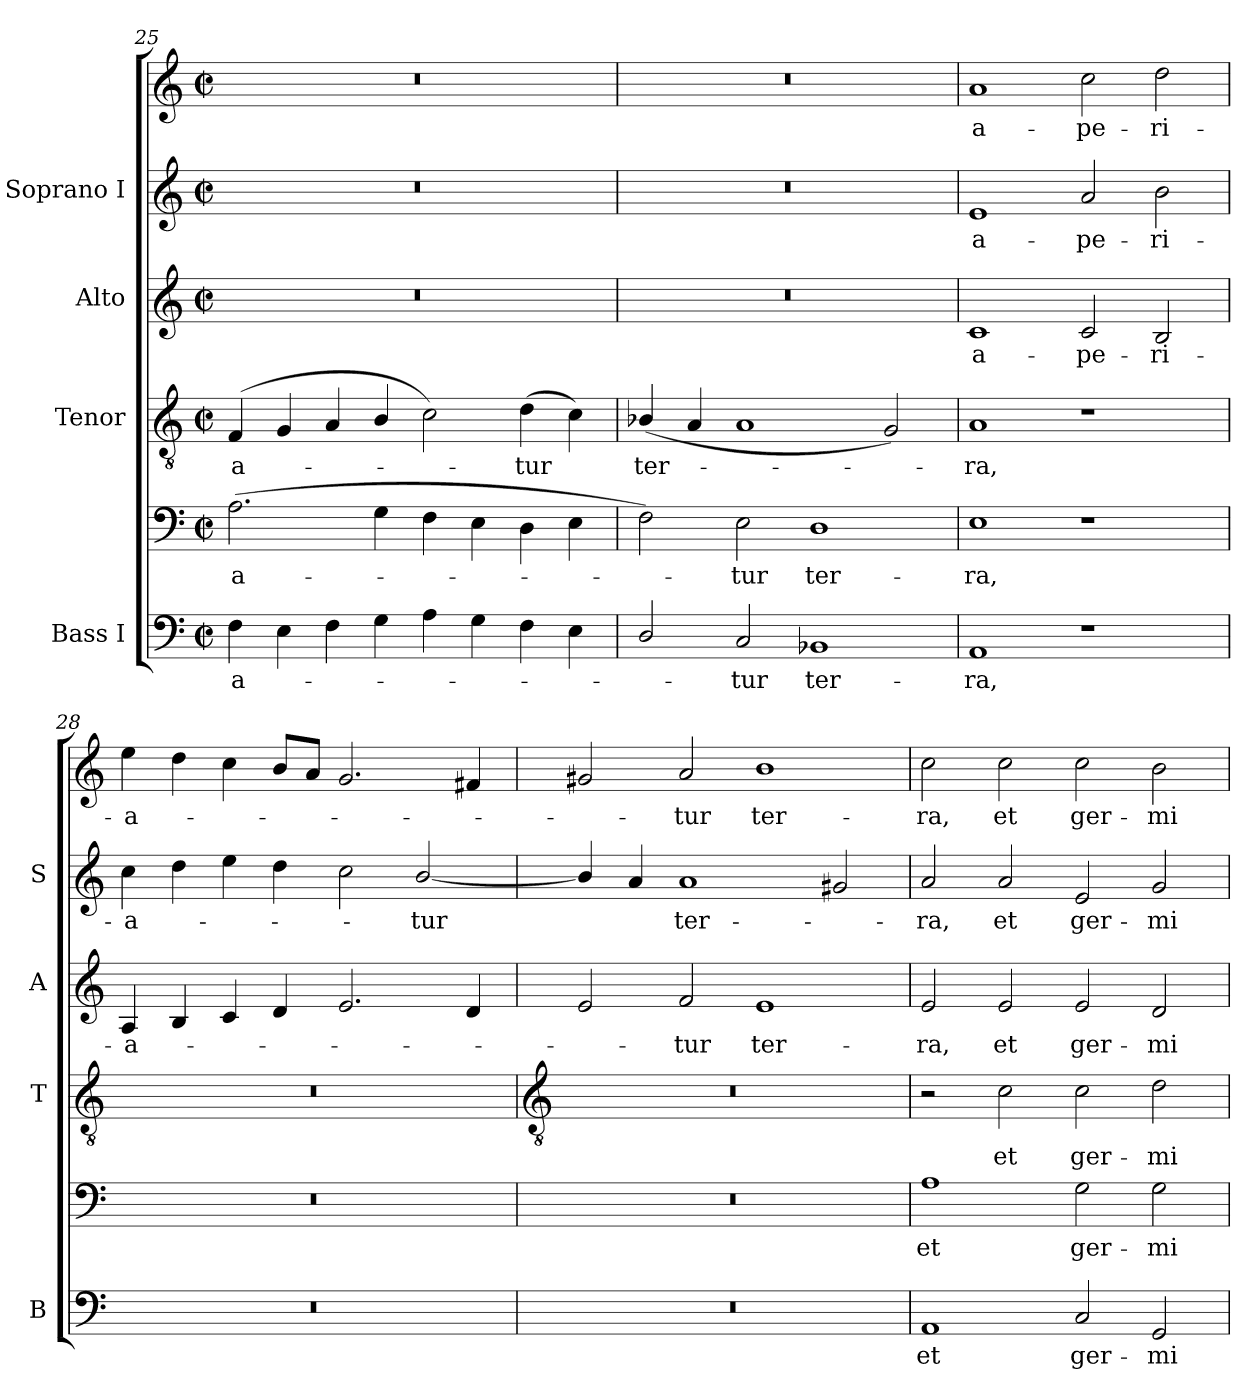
**kern	**text	**kern	**text	**kern	**text	**kern	**text	**kern	**text	**kern	**text
*part4	*part4	*part4	*part4	*part3	*part3	*part2	*part2	*part1	*part1	*part1	*part1
*staff6	*staff6	*staff5	*staff5	*staff4	*staff4	*staff3	*staff3	*staff2	*staff2	*staff1	*staff1
*I"Bass I	*	*	*	*I"Tenor	*	*I"Alto	*	*I"Soprano I	*	*	*
*I'B	*	*	*	*I'T	*	*I'A	*	*I'S	*	*	*
*clefF4	*	*clefF4	*	*clefGv2	*	*clefG2	*	*clefG2	*	*clefG2	*
*k[]	*	*k[]	*	*k[]	*	*k[]	*	*k[]	*	*k[]	*
*C:	*	*C:	*	*C:	*	*C:	*	*C:	*	*C:	*
*M4/2	*	*M4/2	*	*M4/2	*	*M4/2	*	*M4/2	*	*M4/2	*
*met(c|)	*	*met(c|)	*	*met(c|)	*	*met(c|)	*	*met(c|)	*	*met(c|)	*
=25	=25	=25	=25	=25	=25	=25	=25	=25	=25	=25	=25
!	!LO:LY:b	!	!LO:LY:b	!	!LO:LY:b	!	!	!	!	!	!
4F	a-	(>2.A	-a-	(<4F	-a-	0r	.	0r	.	0r	.
4E	.	.	.	4G	.	.	.	.	.	.	.
4F	.	.	.	4A	.	.	.	.	.	.	.
4G	.	4G	.	4B/	.	.	.	.	.	.	.
4A	.	4F	.	2c)	.	.	.	.	.	.	.
4G	.	4E	.	.	.	.	.	.	.	.	.
!	!	!	!	!	!LO:LY:b	!	!	!	!	!	!
4F	.	4D	.	(>4d	tur	.	.	.	.	.	.
4E	.	4E	.	4c)	.	.	.	.	.	.	.
=26	=26	=26	=26	=26	=26	=26	=26	=26	=26	=26	=26
!	!	!	!	!	!LO:LY:b	!	!	!	!	!	!
2D/	.	2F)	.	(<4B-X/	ter-	0r	.	0r	.	0r	.
.	.	.	.	4A	.	.	.	.	.	.	.
!	!LO:LY:b	!	!LO:LY:b	!	!	!	!	!	!	!	!
2C	-tur	2E	tur	1A	.	.	.	.	.	.	.
!	!LO:LY:b	!	!LO:LY:b	!	!	!	!	!	!	!	!
1BB-X	ter-	1D	ter-	.	.	.	.	.	.	.	.
.	.	.	.	2G)	.	.	.	.	.	.	.
=27	=27	=27	=27	=27	=27	=27	=27	=27	=27	=27	=27
!	!LO:LY:b	!	!LO:LY:b	!	!LO:LY:b	!	!LO:LY:b	!	!LO:LY:b	!	!LO:LY:b
1AA	ra,	1E	-ra,	1A	ra,	1c	a-	1e	-a-	1a	a-
!	!	!	!	!	!	!	!LO:LY:b	!	!LO:LY:b	!	!LO:LY:b
1r	.	1r	.	1r	.	2c	-pe-	2a	-pe-	2cc	-pe-
!	!	!	!	!	!	!	!LO:LY:b	!	!LO:LY:b	!	!LO:LY:b
.	.	.	.	.	.	2B	-ri-	2b	-ri-	2dd	-ri-
=28	=28	=28	=28	=28	=28	=28	=28	=28	=28	=28	=28
!	!	!	!	!	!	!	!LO:LY:b	!	!LO:LY:b	!	!LO:LY:b
0r	.	0r	.	0r	.	4A	-a-	4cc	a-	4ee	-a-
.	.	.	.	.	.	4B	.	4dd	.	4dd	.
.	.	.	.	.	.	4c	.	4ee	.	4cc	.
.	.	.	.	.	.	4d	.	4dd	.	8bL	.
.	.	.	.	.	.	.	.	.	.	8aJ	.
.	.	.	.	.	.	2.e	.	2cc	.	2.g	.
!	!	!	!	!	!	!	!	!	!LO:LY:b	!	!
.	.	.	.	.	.	.	.	[2b/	tur	.	.
.	.	.	.	.	.	4d	.	.	.	4f#X	.
!!LO:LB:g=z
=29	=29	=29	=29	=29	=29	=29	=29	=29	=29	=29	=29
*	*	*	*	*clefGv2	*	*	*	*	*	*	*
0r	.	0r	.	0r	.	2e	.	4b/]	.	2g#X	.
.	.	.	.	.	.	.	.	4a	.	.	.
!	!	!	!	!	!	!	!LO:LY:b	!	!LO:LY:b	!	!LO:LY:b
.	.	.	.	.	.	2f	tur	1a	-ter-	2a	tur
!	!	!	!	!	!	!	!LO:LY:b	!	!	!	!LO:LY:b
.	.	.	.	.	.	1e	ter-	.	.	1b	ter-
.	.	.	.	.	.	.	.	2g#X	.	.	.
=30	=30	=30	=30	=30	=30	=30	=30	=30	=30	=30	=30
!	!LO:LY:b	!	!LO:LY:b	!	!	!	!LO:LY:b	!	!LO:LY:b	!	!LO:LY:b
1AA	-et	1A	et	2r	.	2e	-ra,	2a	-ra,	2cc	ra,
!	!	!	!	!	!LO:LY:b	!	!LO:LY:b	!	!LO:LY:b	!	!LO:LY:b
.	.	.	.	2c	et	2e	et	2a	et	2cc	et
!	!LO:LY:b	!	!LO:LY:b	!	!LO:LY:b	!	!LO:LY:b	!	!LO:LY:b	!	!LO:LY:b
2C	ger-	2G	ger-	2c	ger-	2e	ger-	2e	ger-	2cc	ger-
!	!LO:LY:b	!	!LO:LY:b	!	!LO:LY:b	!	!LO:LY:b	!	!LO:LY:b	!	!LO:LY:b
2GG	-mi-	2G	-mi-	2d	-mi-	2d	-mi-	2g	-mi-	2b	-mi-
=	=	=	=	=	=	=	=	=	=	=	=
*-	*-	*-	*-	*-	*-	*-	*-	*-	*-	*-	*-
